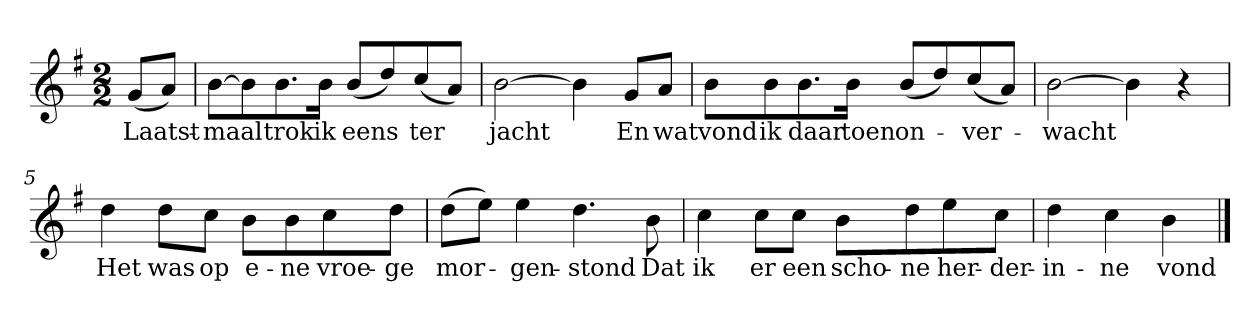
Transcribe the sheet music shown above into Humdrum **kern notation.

**kern	**text
*part1	*part1
*staff1	*staff1
*clefG2	*
*k[f#]	*
*G:	*
*M2/2	*
*MM120	*
=	=
(8g/L	Laatst-
8a/J)	.
=1	=1
[8b\L	-maal
8b\]	.
8.b\	trok
16b\Jk	ik
(8b/L	eens
8dd/)	.
(8cc/	ter
8a/J)	.
=2	=2
[2b	jacht
4b]	.
8g/L	En
8a/J	wat
=3	=3
8b\L	vond
8b\	ik
8.b\	daar
16b\Jk	toen
(8b/L	on-
8dd/)	.
(8cc/	-ver-
8a/J)	.
=4	=4
[2b	-wacht
4b]	.
4r	.
=5	=5
4dd	Het
8dd\L	was
8cc\J	op
8b\L	e-
8b\	-ne
8cc\	vroe-
8dd\J	-ge
=6	=6
(8dd\L	mor-
8ee\J)	.
4ee	-gen-
4.dd	-stond
8b	Dat
=7	=7
4cc	ik
8cc\L	er
8cc\J	een
8b\L	scho-
8dd\	-ne
8ee\	her-
8cc\J	-der-
=8	=8
4dd	-in-
4cc	-ne
4b	vond
==	==
*-	*-
